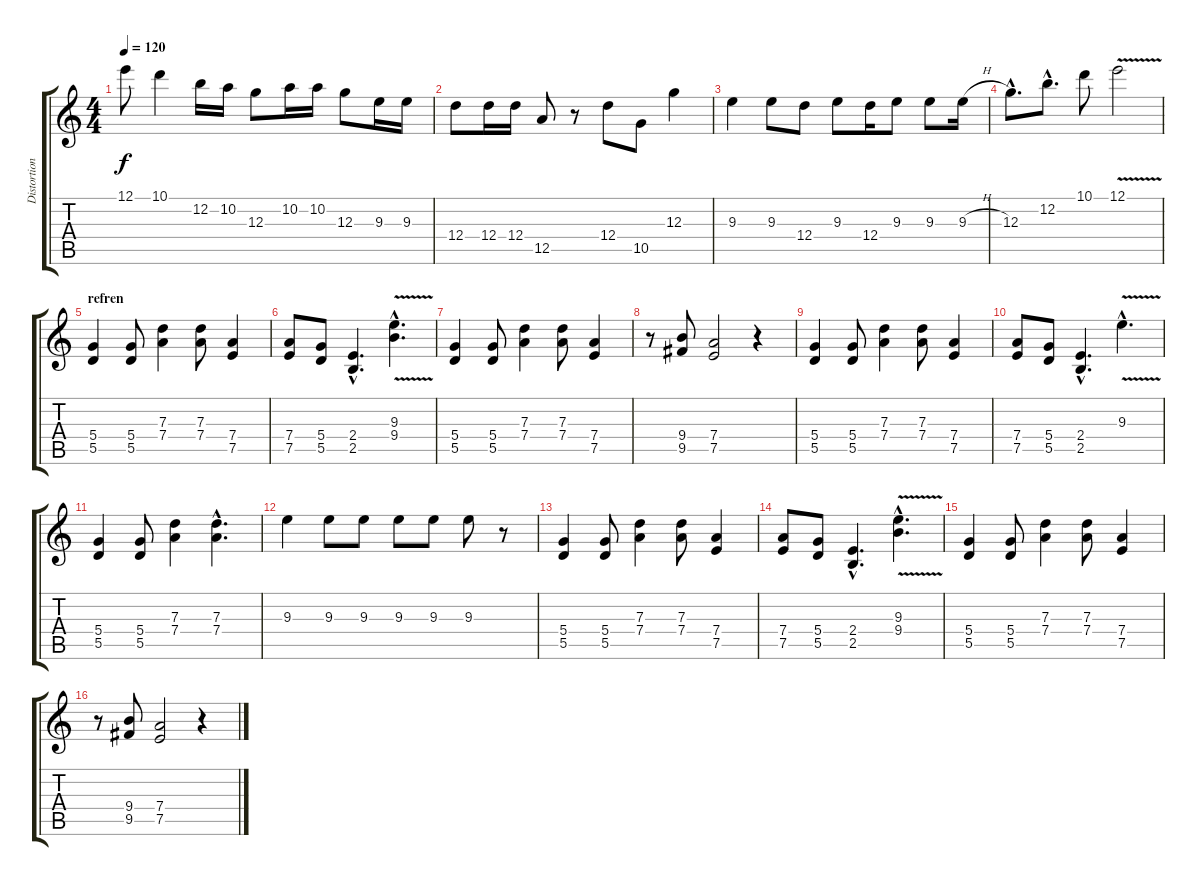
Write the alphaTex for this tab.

\track ("Distortion" "Distortion") {instrument distortionguitar}
\staff {score tabs}
\tuning (E4 B3 G3 D3 A2 E2) {hide}
\ts (4 4)
\tempo 120
\clef g2
\ks c
12.1{t}.8{dy f} 10.1.4 12.2.16 10.2.16 12.3.8 10.2.16 10.2.16 12.3.8 9.3.16 9.3.16 |
12.4.8 12.4.16 12.4.16 12.5.8 r.8 12.4.8 10.5.8 12.3.4 |
9.3.4 9.3.8 12.4.8 9.3.8 12.4.16 9.3.8 9.3.8 9.3{h}.16 |
12.3{hac}.8{d} 12.2{hac}.8{d} 10.1.8 12.1{v}.2 |
\section ("" "refren")
(5.4 5.5).4{volume 14} (5.4 5.5).8 (7.3 7.4).4 (7.3 7.4).8 (7.4 7.5).4 |
(7.4 7.5).8 (5.4 5.5).8 (2.4{hac} 2.5{hac}).4{d} (9.3{v hac} 9.4{v hac}).4{d} |
(5.4 5.5).4 (5.4 5.5).8 (7.3 7.4).4 (7.3 7.4).8 (7.4 7.5).4 |
r.8 (9.4 9.5).8 (7.4 7.5).2 r.4 |
(5.4 5.5).4 (5.4 5.5).8 (7.3 7.4).4 (7.3 7.4).8 (7.4 7.5).4 |
(7.4 7.5).8 (5.4 5.5).8 (2.4{hac} 2.5{hac}).4{d} 9.3{v hac}.4{d} |
(5.4 5.5).4 (5.4 5.5).8 (7.3 7.4).4 (7.3{hac} 7.4{hac}).4{d} |
9.3.4 9.3.8 9.3.8 9.3.8 9.3.8 9.3.8 r.8 |
(5.4 5.5).4 (5.4 5.5).8 (7.3 7.4).4 (7.3 7.4).8 (7.4 7.5).4 |
(7.4 7.5).8 (5.4 5.5).8 (2.4{hac} 2.5{hac}).4{d} (9.3{v hac} 9.4{v hac}).4{d} |
(5.4 5.5).4 (5.4 5.5).8 (7.3 7.4).4 (7.3 7.4).8 (7.4 7.5).4 |
r.8 (9.4 9.5).8 (7.4 7.5).2 r.4
